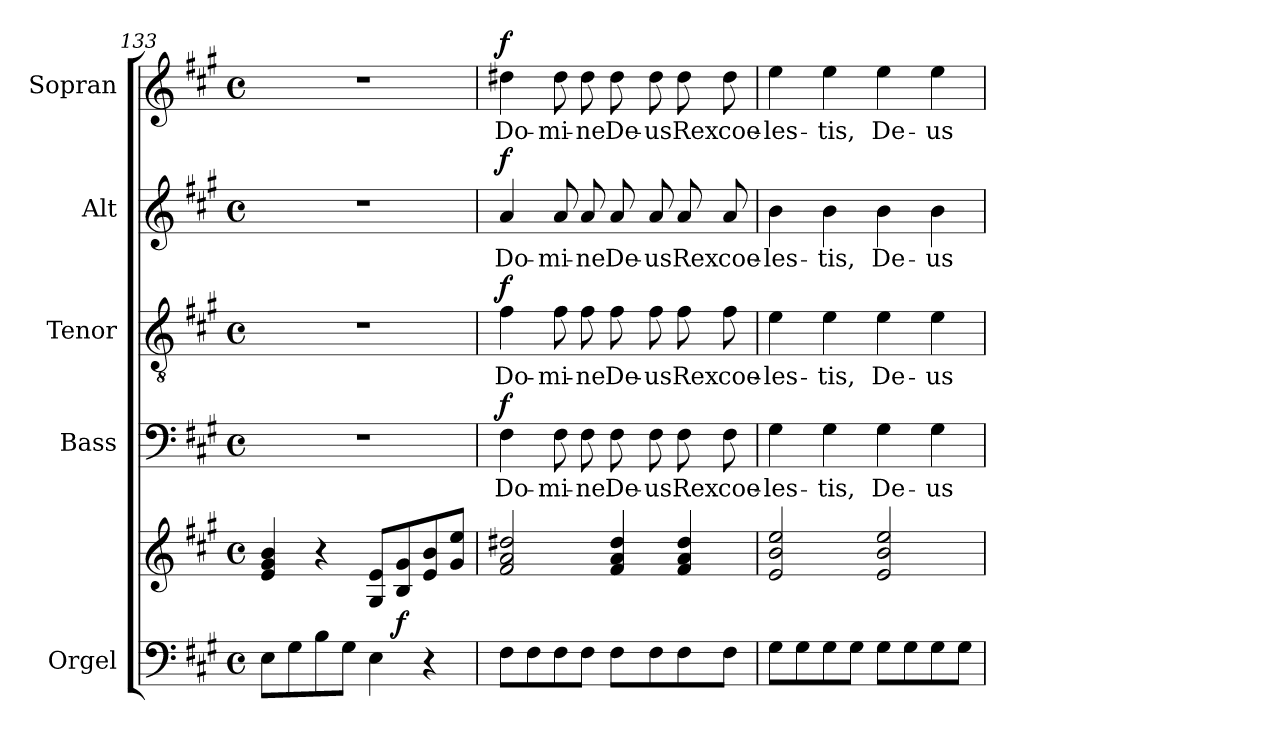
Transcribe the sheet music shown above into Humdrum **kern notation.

**kern	**kern	**dynam	**kern	**text	**dynam	**kern	**text	**dynam	**kern	**text	**dynam	**kern	**text	**dynam
*part5	*part5	*part5	*part4	*part4	*part4	*part3	*part3	*part3	*part2	*part2	*part2	*part1	*part1	*part1
*staff6	*staff5	*staff5/6	*staff4	*staff4	*staff4	*staff3	*staff3	*staff3	*staff2	*staff2	*staff2	*staff1	*staff1	*staff1
*I"Orgel	*	*	*I"Bass	*	*	*I"Tenor	*	*	*I"Alt	*	*	*I"Sopran	*	*
*I'Org.	*	*	*I'B.	*	*	*I'T.	*	*	*I'A.	*	*	*I'S.	*	*
*clefF4	*clefG2	*	*clefF4	*	*	*clefGv2	*	*	*clefG2	*	*	*clefG2	*	*
*k[f#c#g#]	*k[f#c#g#]	*	*k[f#c#g#]	*	*	*k[f#c#g#]	*	*	*k[f#c#g#]	*	*	*k[f#c#g#]	*	*
*A:	*A:	*	*A:	*	*	*A:	*	*	*A:	*	*	*A:	*	*
*M4/4	*M4/4	*	*M4/4	*	*	*M4/4	*	*	*M4/4	*	*	*M4/4	*	*
*met(c)	*met(c)	*	*met(c)	*	*	*met(c)	*	*	*met(c)	*	*	*met(c)	*	*
=133	=133	=133	=133	=133	=133	=133	=133	=133	=133	=133	=133	=133	=133	=133
8E\L	4e/ 4g#/ 4b/	.	1r	.	.	1r	.	.	1r	.	.	1r	.	.
8G#\	.	.	.	.	.	.	.	.	.	.	.	.	.	.
8B\	4r	.	.	.	.	.	.	.	.	.	.	.	.	.
8G#\J	.	.	.	.	.	.	.	.	.	.	.	.	.	.
4E\	8G#/ 8e/L	.	.	.	.	.	.	.	.	.	.	.	.	.
!	!	!LO:DY:b	!	!	!	!	!	!	!	!	!	!	!	!
.	8B/ 8g#/	f	.	.	.	.	.	.	.	.	.	.	.	.
4r	8e/ 8b/	.	.	.	.	.	.	.	.	.	.	.	.	.
.	8g#/ 8ee/J	.	.	.	.	.	.	.	.	.	.	.	.	.
=134	=134	=134	=134	=134	=134	=134	=134	=134	=134	=134	=134	=134	=134	=134
!	!	!	!	!LO:LY:b	!LO:DY:a	!	!LO:LY:b	!LO:DY:a	!	!LO:LY:b	!LO:DY:a	!	!LO:LY:b	!LO:DY:a
8F#\L	2f#/ 2a/ 2dd#X/	.	4F#\	Do-	f	4f#\	Do-	f	4a/	Do-	f	4dd#X\	Do-	f
8F#\	.	.	.	.	.	.	.	.	.	.	.	.	.	.
!	!	!	!	!LO:LY:b	!	!	!LO:LY:b	!	!	!LO:LY:b	!	!	!LO:LY:b	!
8F#\	.	.	8F#\	-mi-	.	8f#\	-mi-	.	8a/	-mi-	.	8dd#\	-mi-	.
!	!	!	!	!LO:LY:b	!	!	!LO:LY:b	!	!	!LO:LY:b	!	!	!LO:LY:b	!
8F#\J	.	.	8F#\	-ne	.	8f#\	-ne	.	8a/	-ne	.	8dd#\	-ne	.
!	!	!	!	!LO:LY:b	!	!	!LO:LY:b	!	!	!LO:LY:b	!	!	!LO:LY:b	!
8F#\L	4f#/ 4a/ 4dd#/	.	8F#\	De-	.	8f#\	De-	.	8a/	De-	.	8dd#\	De-	.
!	!	!	!	!LO:LY:b	!	!	!LO:LY:b	!	!	!LO:LY:b	!	!	!LO:LY:b	!
8F#\	.	.	8F#\	-us	.	8f#\	-us	.	8a/	-us	.	8dd#\	-us	.
!	!	!	!	!LO:LY:b	!	!	!LO:LY:b	!	!	!LO:LY:b	!	!	!LO:LY:b	!
8F#\	4f#/ 4a/ 4dd#/	.	8F#\	Rex	.	8f#\	Rex	.	8a/	Rex	.	8dd#\	Rex	.
!	!	!	!	!LO:LY:b	!	!	!LO:LY:b	!	!	!LO:LY:b	!	!	!LO:LY:b	!
8F#\J	.	.	8F#\	coe-	.	8f#\	coe-	.	8a/	coe-	.	8dd#\	coe-	.
!!LO:LB:g=z
=135	=135	=135	=135	=135	=135	=135	=135	=135	=135	=135	=135	=135	=135	=135
!	!	!	!	!LO:LY:b	!	!	!LO:LY:b	!	!	!LO:LY:b	!	!	!LO:LY:b	!
8G#\L	2e/ 2b/ 2ee/	.	4G#\	-les-	.	4e\	-les-	.	4b\	-les-	.	4ee\	-les-	.
8G#\	.	.	.	.	.	.	.	.	.	.	.	.	.	.
!	!	!	!	!LO:LY:b	!	!	!LO:LY:b	!	!	!LO:LY:b	!	!	!LO:LY:b	!
8G#\	.	.	4G#\	-tis,	.	4e\	-tis,	.	4b\	-tis,	.	4ee\	-tis,	.
8G#\J	.	.	.	.	.	.	.	.	.	.	.	.	.	.
!	!	!	!	!LO:LY:b	!	!	!LO:LY:b	!	!	!LO:LY:b	!	!	!LO:LY:b	!
8G#\L	2e/ 2b/ 2ee/	.	4G#\	De-	.	4e\	De-	.	4b\	De-	.	4ee\	De-	.
8G#\	.	.	.	.	.	.	.	.	.	.	.	.	.	.
!	!	!	!	!LO:LY:b	!	!	!LO:LY:b	!	!	!LO:LY:b	!	!	!LO:LY:b	!
8G#\	.	.	4G#\	-us	.	4e\	-us	.	4b\	-us	.	4ee\	-us	.
8G#\J	.	.	.	.	.	.	.	.	.	.	.	.	.	.
=	=	=	=	=	=	=	=	=	=	=	=	=	=	=
*-	*-	*-	*-	*-	*-	*-	*-	*-	*-	*-	*-	*-	*-	*-
